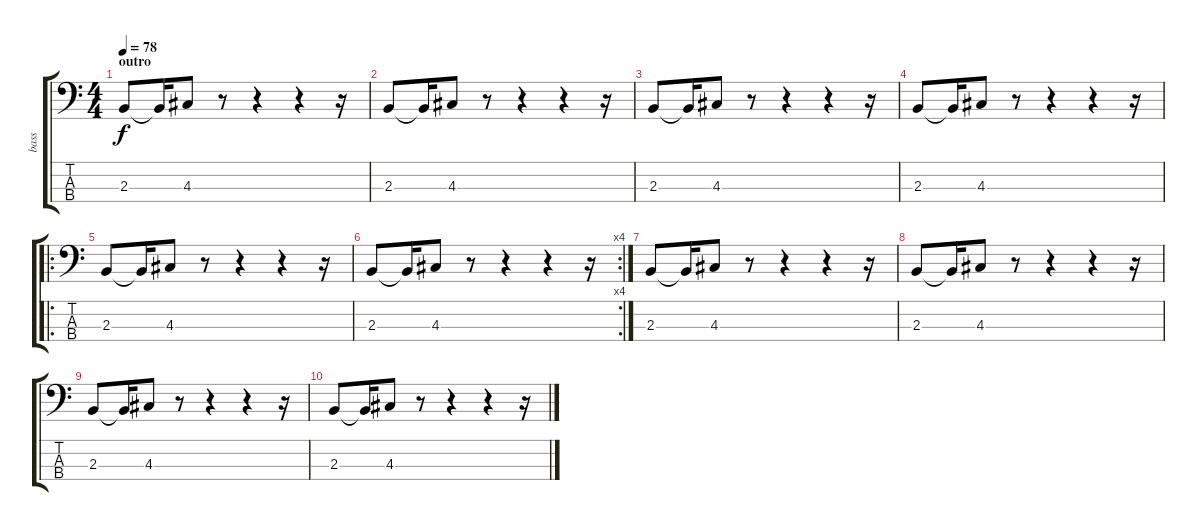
\track ("bass" "bass") {instrument electricbassfinger}
\staff {score tabs}
\tuning (G2 D2 A1 E1) {hide}
\ts (4 4)
\section ("" "outro")
\tempo 78
\clef f4
\ks c
2.3.8{dy f} 2.3{t}.16 4.3.8 r.8 r.4 r.4 r.16 |
2.3.8 2.3{t}.16 4.3.8 r.8 r.4 r.4 r.16 |
2.3.8 2.3{t}.16 4.3.8 r.8 r.4 r.4 r.16 |
2.3.8 2.3{t}.16 4.3.8 r.8 r.4 r.4 r.16 |
\ro
2.3.8 2.3{t}.16 4.3.8 r.8 r.4 r.4 r.16 |
\rc 4
2.3.8 2.3{t}.16 4.3.8 r.8 r.4 r.4 r.16 |
2.3.8 2.3{t}.16 4.3.8 r.8 r.4 r.4 r.16 |
2.3.8 2.3{t}.16 4.3.8 r.8 r.4 r.4 r.16 |
2.3.8 2.3{t}.16 4.3.8 r.8 r.4 r.4 r.16 |
2.3.8 2.3{t}.16 4.3.8 r.8 r.4 r.4 r.16
